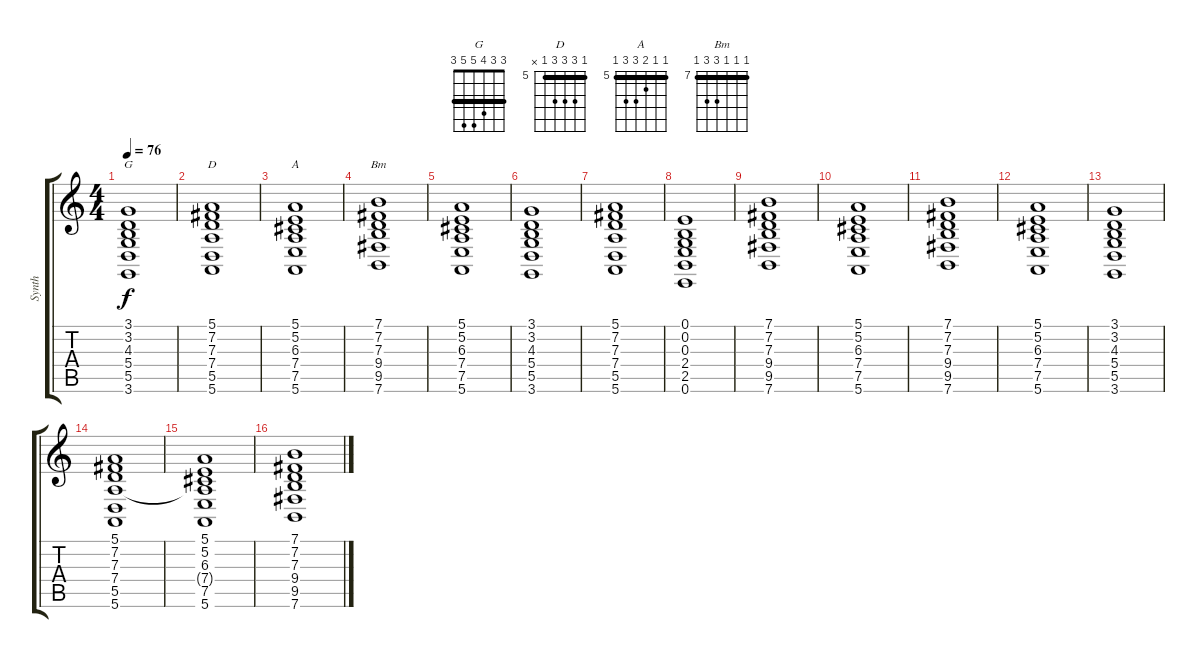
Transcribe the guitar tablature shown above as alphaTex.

\track ("Synth" "Synth") {instrument pad1newage}
\staff {score tabs}
\tuning (E4 B3 G3 D3 A2 E2) {hide}
\chord ("G" 3 3 4 5 5 3) {barre 3}
\chord ("D" 5 7 7 7 5 x) {firstfret 5 barre 5}
\chord ("A" 5 5 6 7 7 5) {firstfret 5 barre 5}
\chord ("Bm" 7 7 7 9 9 7) {firstfret 7 barre 7}
\ts (4 4)
\tempo 76
\clef g2
\ks c
(3.1 3.2 4.3 5.4 5.5 3.6).1{ch "G" dy f} |
(5.1 7.2 7.3 7.4 5.5 5.6).1{ch "D"} |
(5.1 5.2 6.3 7.4 7.5 5.6).1{ch "A"} |
(7.1 7.2 7.3 9.4 9.5 7.6).1{ch "Bm"} |
(5.1 5.2 6.3 7.4 7.5 5.6).1 |
(3.1 3.2 4.3 5.4 5.5 3.6).1 |
(5.1 7.2 7.3 7.4 5.5 5.6).1 |
(0.1 0.2 0.3 2.4 2.5 0.6).1 |
(7.1 7.2 7.3 9.4 9.5 7.6).1 |
(5.1 5.2 6.3 7.4 7.5 5.6).1 |
(7.1 7.2 7.3 9.4 9.5 7.6).1 |
(5.1 5.2 6.3 7.4 7.5 5.6).1 |
(3.1 3.2 4.3 5.4 5.5 3.6).1 |
(5.1 7.2 7.3 7.4 5.5 5.6).1 |
(5.1 5.2 6.3 7.4{t} 7.5 5.6).1 |
(7.1 7.2 7.3 9.4 9.5 7.6).1
